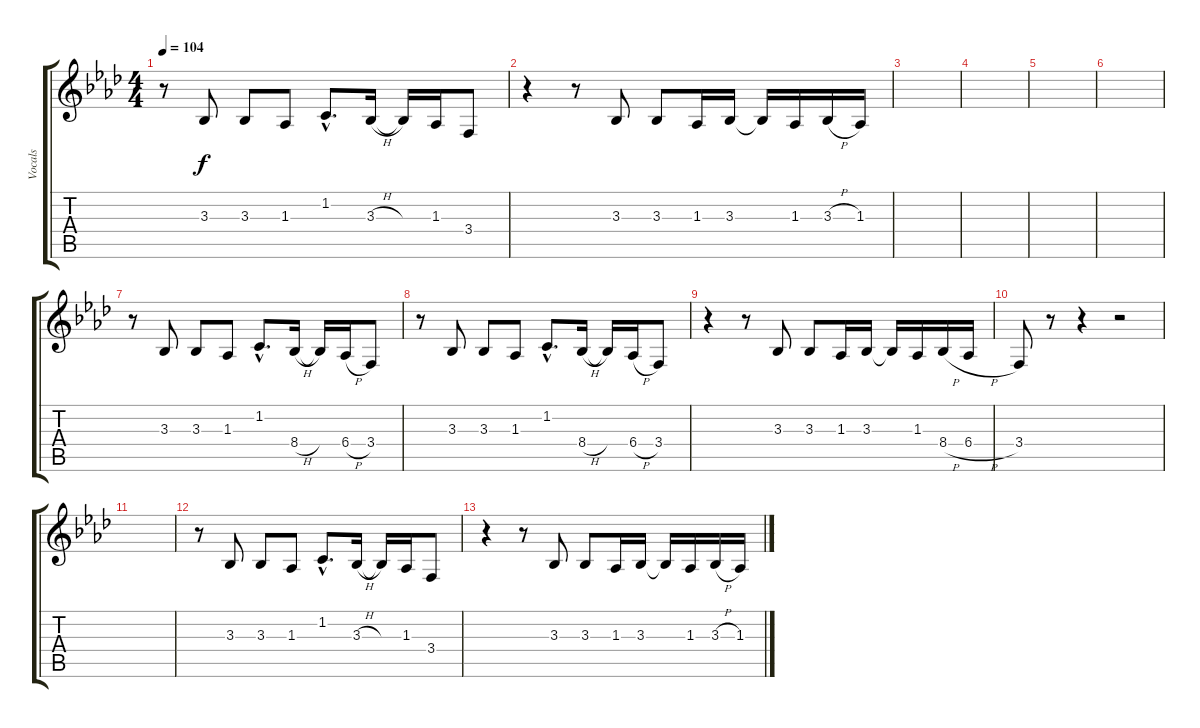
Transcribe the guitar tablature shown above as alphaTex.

\track ("Vocals" "Vocals") {instrument lead6voice}
\staff {score tabs}
\tuning (E4 B3 G3 D3 A2 E2) {hide}
\ts (4 4)
\tempo 104
\clef g2
\ks ab
r.8{dy f} 3.3.8 3.3.8 1.3.8 1.2{hac}.8{d} 3.3{h}.16 3.3{t}.16 1.3.16 3.4.8 |
r.4 r.8 3.3.8 3.3.8 1.3.16 3.3.16 3.3{t}.16 1.3.16 3.3{h}.16 1.3.16 |
|
|
|
|
r.8 3.3.8 3.3.8 1.3.8 1.2{hac}.8{d} 8.4{h}.16 8.4{t}.16 6.4{h}.16 3.4.8 |
r.8 3.3.8 3.3.8 1.3.8 1.2{hac}.8{d} 8.4{h}.16 8.4{t}.16 6.4{h}.16 3.4.8 |
r.4 r.8 3.3.8 3.3.8 1.3.16 3.3.16 3.3{t}.16 1.3.16 8.4{h}.16 6.4{h}.16 |
3.4.8{volume 0} r.8 r.4 r.2 |
|
r.8 3.3.8 3.3.8 1.3.8 1.2{hac}.8{d} 3.3{h}.16 3.3{t}.16 1.3.16 3.4.8 |
r.4 r.8 3.3.8 3.3.8 1.3.16 3.3.16 3.3{t}.16 1.3.16 3.3{h}.16 1.3.16
